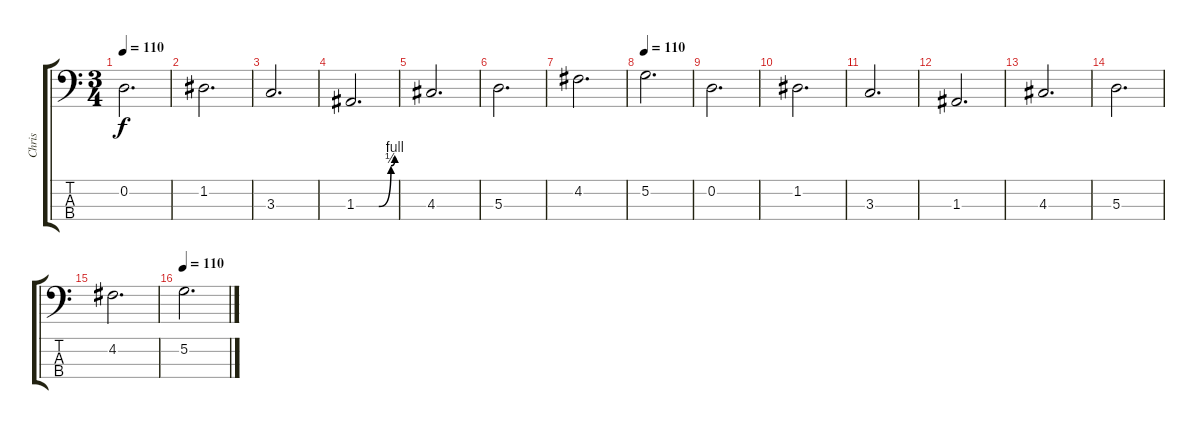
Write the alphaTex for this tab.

\track ("Chris " "Chris ") {instrument electricbassfinger}
\staff {score tabs}
\tuning (G2 D2 A1 D1) {hide}
\ts (3 4)
\tempo 110
\clef f4
\ks c
0.2.2{d dy f} |
1.2.2{d} |
3.3.2{d} |
1.3{be (custom 0 0 35 0 54 2 60 4)}.2{d} |
4.3.2{d} |
5.3.2{d} |
4.2.2{d} |
\tempo 110
5.2.2{d} |
0.2.2{d} |
1.2.2{d} |
3.3.2{d} |
1.3.2{d} |
4.3.2{d} |
5.3.2{d} |
4.2.2{d} |
\tempo 110
5.2.2{d}
